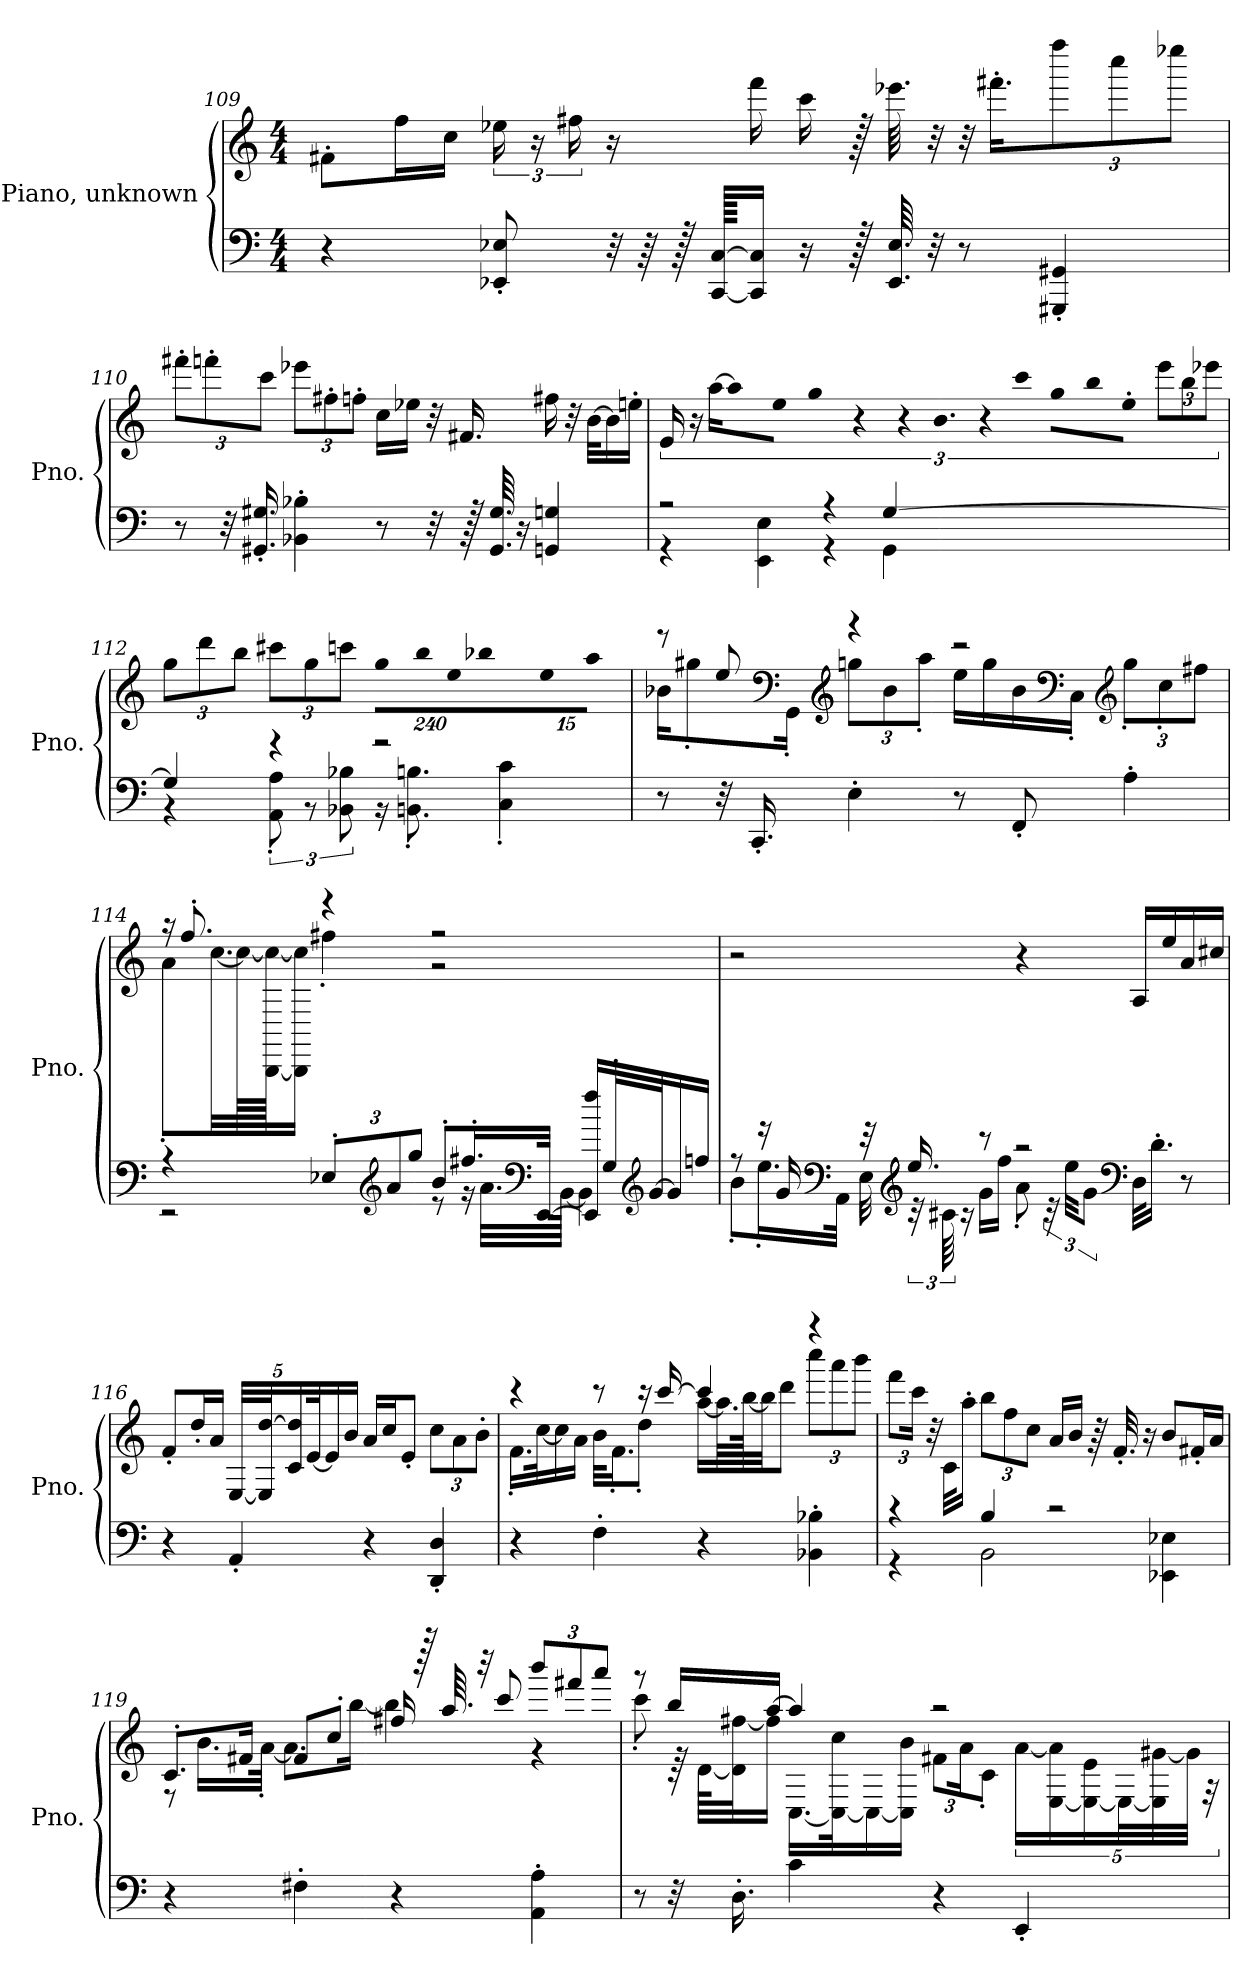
**kern	**kern
*part1	*part1
*staff2	*staff1
*I"Piano, unknown	*
*I'Pno.	*
*clefF4	*clefG2
*k[]	*k[]
*M4/4	*M4/4
=109	=109
4r	8f#X'\L
.	16ff\L
.	16cc\JJ
8EE-X/' 8E-X/'	24ee-X\
.	24r
.	24ff#X\
32r	16r
64r	.
128r	.
[128CC/ [128C/KKKLL	.
16CC/] 16C/]JJ	16fff\
16r	16ccc\
128r	128r
64.EE-/ 64.E-/	64.eee-X\
32r	32r
8r	32r
.	16.fff#X'\KL
*	*Xbrackettup
4GGG#X/' 4GG#X/'	12ffff\
.	12cccc\
.	12eeee-X\J
!!LO:LB:g=z
=110	=110
8r	12fff#X'\L
.	12fffn'\
32r	.
16.GG#X/' 16.G#X/'	.
.	12ccc\J
4BB-X\' 4B-X\'	12eee-X\L
.	12ff#X'\
.	12ffn'\J
8r	16cc\LL
.	16ee-X\JJ
32r	32r
128r	16.f#X/
64.GG#/ 64.G#/	.
16r	.
4GGn/ 4Gn/	16ff#X\
.	32r
.	[32b\KLL
.	16b\]
.	16een'\JJ
=111	=111
*^	*
*	*	*brackettup
2r	4r	24e/
.	.	24r
.	.	[24aa\LL
.	.	16aa\]
.	.	16ee\JJ
.	4EE\ 4E\	16gg\
.	.	32r
.	.	128r
.	.	64.b\
.	.	16r
.	.	16ccc\
4r	4r	16gg\LL
.	.	16bb\J
.	.	8ee'\J
*	*	*Xbrackettup
[4G/	4GG\	12eee\L
.	.	12bb\
.	.	12eee-X\J
!!LO:LB:g=z
=112	=112	=112
4G/]	4r	12gg\L
.	.	12ddd\
.	.	12bb\J
4r	12AA\' 12A\'	12ccc#X\L
.	12r	12gg\
.	12BB-X\ 12B-X\	12cccn\J
!	!	!LO:N:vis=16
2r	16r	1920%137gg\LL
.	8.BBn\' 8.Bn\'	.
!	!	!LO:N:vis=16
.	.	1920%137bb\
!	!	!LO:N:vis=16
.	.	1920%137ee\J
!	!	!LO:N:vis=8
.	.	960%137bb-X\
.	4C\' 4c\'	.
.	.	1920ryy
!	!	!LO:N:vis=16
.	.	1920%137ee\L
!	!	!LO:N:vis=16
.	.	1920%137aa\JJ
*v	*v	*
=113	=113
*	*^
8r	8r	16b-X\KL
.	.	8gg#X'\
32r	8ee/	.
16.CC'/	.	.
*	*clefF4	*
.	.	16GG'\Jk
*	*clefG2	*
4E'\	4r	12ggn\L
.	.	12b-\
.	.	12aa'\J
8r	2r	16ee\LL
.	.	16gg\
8FF'/	.	16b-\
*	*clefF4	*
.	.	16C'\JJ
*	*clefG2	*
4A'\	.	12gg'\L
.	.	12cc'\
.	.	12ff#X\J
!!LO:PB:g=z	!!
=114	=114	=114
*^	*	*
4r	2r	16r	8a'\L
.	.	8.ff'/	.
.	.	.	[32.cc\LL
.	.	.	128cc\LL_
.	.	.	[128BBB\ 128cc\_JJJ
.	.	.	16BBB\] 16cc\]JJ
*Xbrackettup	*	*	*
12E-X'/L	.	4r	4ff#X'\
*clefG2	*	*	*
12a/	.	.	.
12gg/J	.	.	.
8b'/L	8r	2r	2r
16.ff#X'/L	16r	.	.
.	32.a\LLL	.	.
*clefF4	*	*	*
[32EE/JJk	.	.	.
.	[64BB\JJJk	.	.
16EE/] 16ff#/LL	4BB\]	.	.
32G'/L	.	.	.
*clefG2	*	*	*
[32g/J	.	.	.
16g/]	.	.	.
16ffn/JJ	.	.	.
*	*	*v	*v
!!LO:LB:g=z
=115	=115	=115
8r	8b'\L	2r
16r	16.ee'\L	.
16g/	.	.
*clefF4	*	*
.	32AA\JJk	.
32r	32E\	.
*clefG2	*	*
*	*brackettup	*
16.ee/	48r	.
.	96c#X\	.
.	16r	.
8r	16g\LL	.
.	16ff\JJ	.
2r	8a'\	4r
.	48r	.
.	48ee\KKL	.
.	12g\J	.
*clefF4	*	*
.	32D\KLL	16A/LL
.	16.d'\JJ	.
.	.	16ee/
.	8r	16a/
.	.	16cc#X/JJ
*v	*v	*
=116	=116
4r	8f'/L
.	16dd'/L
.	16a/JJ
4AA'/	[40E/LLL
.	40E/] [40dd/J
.	20c/ 20dd/]
.	[40e/K
.	16e/]
.	16b/JJ
4r	16a/LL
.	16cc/J
.	8e'/J
4DD/' 4D/'	12cc\L
.	12a\
.	12b'\J
!!LO:LB:g=z
=117	=117
*	*^
4r	4r	16.f'\LL
.	.	[32cc\K
.	.	16cc\]
.	.	16a\JJ
4F'\	8r	32b\KLL
.	.	16.f'\J
.	16r	8dd'\J
.	[16ccc/	.
4r	4ccc/]	[16aa\LL
.	.	64.aa\LL]
.	.	[128bb\JK
.	.	32bb\JJ]
.	.	8ddd\J
4BB-X\' 4B-X\'	4r	12cccc\L
.	.	12aaa\
.	.	12bbb\J
*	*v	*v
=118	=118
*^	*
4r	4r	12fff\L
.	.	24ccc\Jk
.	.	32r
.	.	32c\KLL
.	.	16aa'\JJ
4B/	2BB\	12bb\L
.	.	12ff\
.	.	12cc\J
2r	.	16a/LL
.	.	16b/JJ
.	.	64r
.	.	32.f'/
.	.	16r
.	4EE-X\ 4E-X\	8b/L
.	.	16f#X'/L
.	.	16a/JJ
*v	*v	*
!!LO:LB:g=z
=119	=119
*	*^
4r	8.c'/L	8r
.	.	16.b\LL
.	16f#X/Jk	.
.	.	[32a'\JJk
4F#X'\	8f#/L	8.a\L]
.	8cc'/J	.
.	.	[16bb\Jk
4r	16ff#X/	4bb\]
.	128r	.
.	64.aa/	.
.	32r	.
.	8ccc/	.
4AA\' 4A\'	12bbb/L	4r
.	12fff#X/	.
.	12aaa/J	.
!!LO:LB:g=z	!!
=120	=120	=120
8r	8r	8ccc'\
32r	16bb/LL	64r
.	.	[64d\KLLL
16.D'\	.	32d\] [32ff#X\J
.	[16aa/JJ	16ff#\JJ]
4c\	4aa/]	[16.C\LL
.	.	32C\_ 32cc\K
.	.	16C\_
.	.	16C\] 16b\JJ
4r	2r	12f#X\L
.	.	24a\K
.	.	8c'\J
*	*	*brackettup
4EE'/	.	[20a\LL
.	.	[20E\ 20a\]
.	.	20E\_ 20e\
.	.	40E\L_
.	.	40E\] [40g#X\
.	.	40g#\JJJ]
.	.	40r
*	*v	*v
=	=
*-	*-
